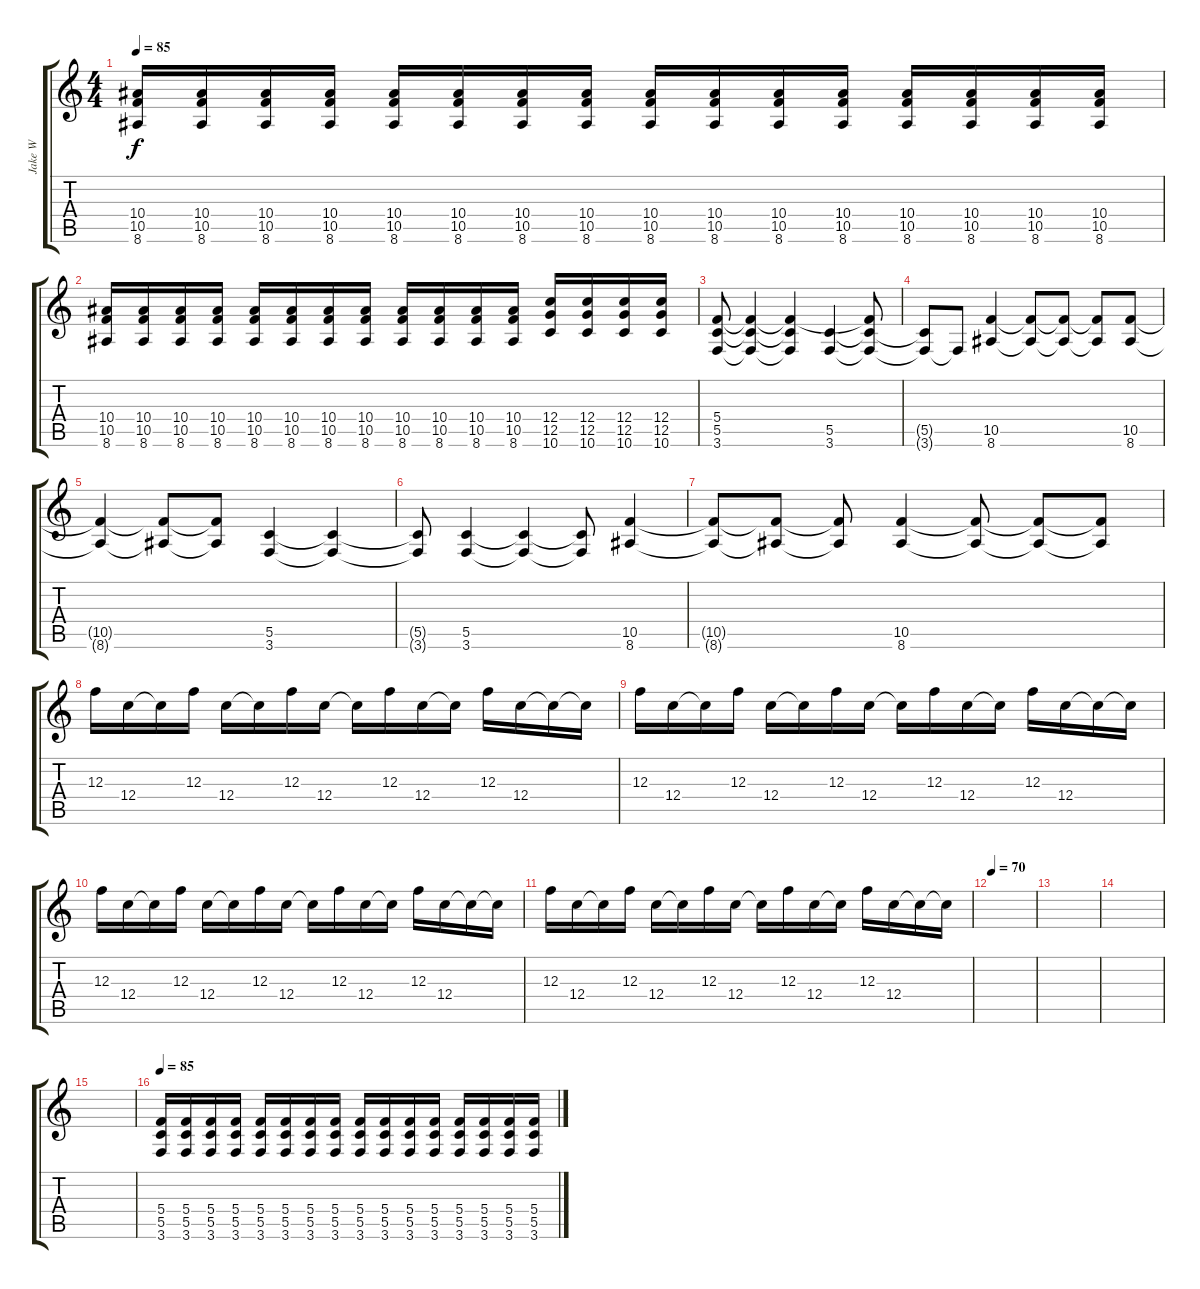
\track ("Jake W" "Jake W") {instrument overdrivenguitar}
\staff {score tabs}
\tuning (D4 A3 F3 C3 G2 D2) {hide}
\ts (4 4)
\tempo 85
\clef g2
\ks c
(10.4 10.5 8.6).16{dy f} (10.4 10.5 8.6).16 (10.4 10.5 8.6).16 (10.4 10.5 8.6).16 (10.4 10.5 8.6).16 (10.4 10.5 8.6).16 (10.4 10.5 8.6).16 (10.4 10.5 8.6).16 (10.4 10.5 8.6).16 (10.4 10.5 8.6).16 (10.4 10.5 8.6).16 (10.4 10.5 8.6).16 (10.4 10.5 8.6).16 (10.4 10.5 8.6).16 (10.4 10.5 8.6).16 (10.4 10.5 8.6).16 |
(10.4 10.5 8.6).16 (10.4 10.5 8.6).16 (10.4 10.5 8.6).16 (10.4 10.5 8.6).16 (10.4 10.5 8.6).16 (10.4 10.5 8.6).16 (10.4 10.5 8.6).16 (10.4 10.5 8.6).16 (10.4 10.5 8.6).16 (10.4 10.5 8.6).16 (10.4 10.5 8.6).16 (10.4 10.5 8.6).16 (12.4 12.5 10.6).16 (12.4 12.5 10.6).16 (12.4 12.5 10.6).16 (12.4 12.5 10.6).16 |
(5.4 5.5 3.6).8 (5.4{t} 5.5{t} 3.6{t}).4 (5.4{t} 5.5{t} 3.6{t}).4 (5.5 3.6).4 (5.4{t} 5.5{t} 3.6{t}).8 |
(5.5{t} 3.6{t}).8 3.6{t}.8 (10.5 8.6).4 (10.5{t} 8.6{t}).8 (10.5{t} 8.6{t}).8 (10.5{t} 8.6{t}).8 (10.5 8.6).8 |
(10.5{t} 8.6{t}).4 (10.5{t} 8.6{t}).8 (10.5{t} 8.6{t}).8 (5.5 3.6).4 (5.5{t} 3.6{t}).4 |
(5.5{t} 3.6{t}).8 (5.5 3.6).4 (5.5{t} 3.6{t}).4 (5.5{t} 3.6{t}).8 (10.5 8.6).4 |
(10.5{t} 8.6{t}).8 (10.5{t} 8.6{t}).8 (10.5{t} 8.6{t}).8 (10.5 8.6).4 (10.5{t} 8.6{t}).8 (10.5{t} 8.6{t}).8 (10.5{t} 8.6{t}).8 |
12.3.16{volume 6} 12.4.16 12.4{t}.16 12.3.16 12.4.16 12.4{t}.16 12.3.16 12.4.16 12.4{t}.16 12.3.16 12.4.16 12.4{t}.16 12.3.16 12.4.16 12.4{t}.16 12.4{t}.16 |
12.3.16{volume 6} 12.4.16 12.4{t}.16 12.3.16 12.4.16 12.4{t}.16 12.3.16 12.4.16 12.4{t}.16 12.3.16 12.4.16 12.4{t}.16 12.3.16 12.4.16 12.4{t}.16 12.4{t}.16 |
12.3.16{volume 6} 12.4.16 12.4{t}.16 12.3.16 12.4.16 12.4{t}.16 12.3.16 12.4.16 12.4{t}.16 12.3.16 12.4.16 12.4{t}.16 12.3.16 12.4.16 12.4{t}.16 12.4{t}.16 |
12.3.16{volume 6} 12.4.16 12.4{t}.16 12.3.16 12.4.16 12.4{t}.16 12.3.16 12.4.16 12.4{t}.16 12.3.16 12.4.16 12.4{t}.16 12.3.16 12.4.16 12.4{t}.16 12.4{t}.16 |
\tempo 70
|
|
|
|
\tempo 85
(5.4 5.5 3.6).16{volume 16} (5.4 5.5 3.6).16 (5.4 5.5 3.6).16 (5.4 5.5 3.6).16 (5.4 5.5 3.6).16 (5.4 5.5 3.6).16 (5.4 5.5 3.6).16 (5.4 5.5 3.6).16 (5.4 5.5 3.6).16 (5.4 5.5 3.6).16 (5.4 5.5 3.6).16 (5.4 5.5 3.6).16 (5.4 5.5 3.6).16 (5.4 5.5 3.6).16 (5.4 5.5 3.6).16 (5.4 5.5 3.6).16
